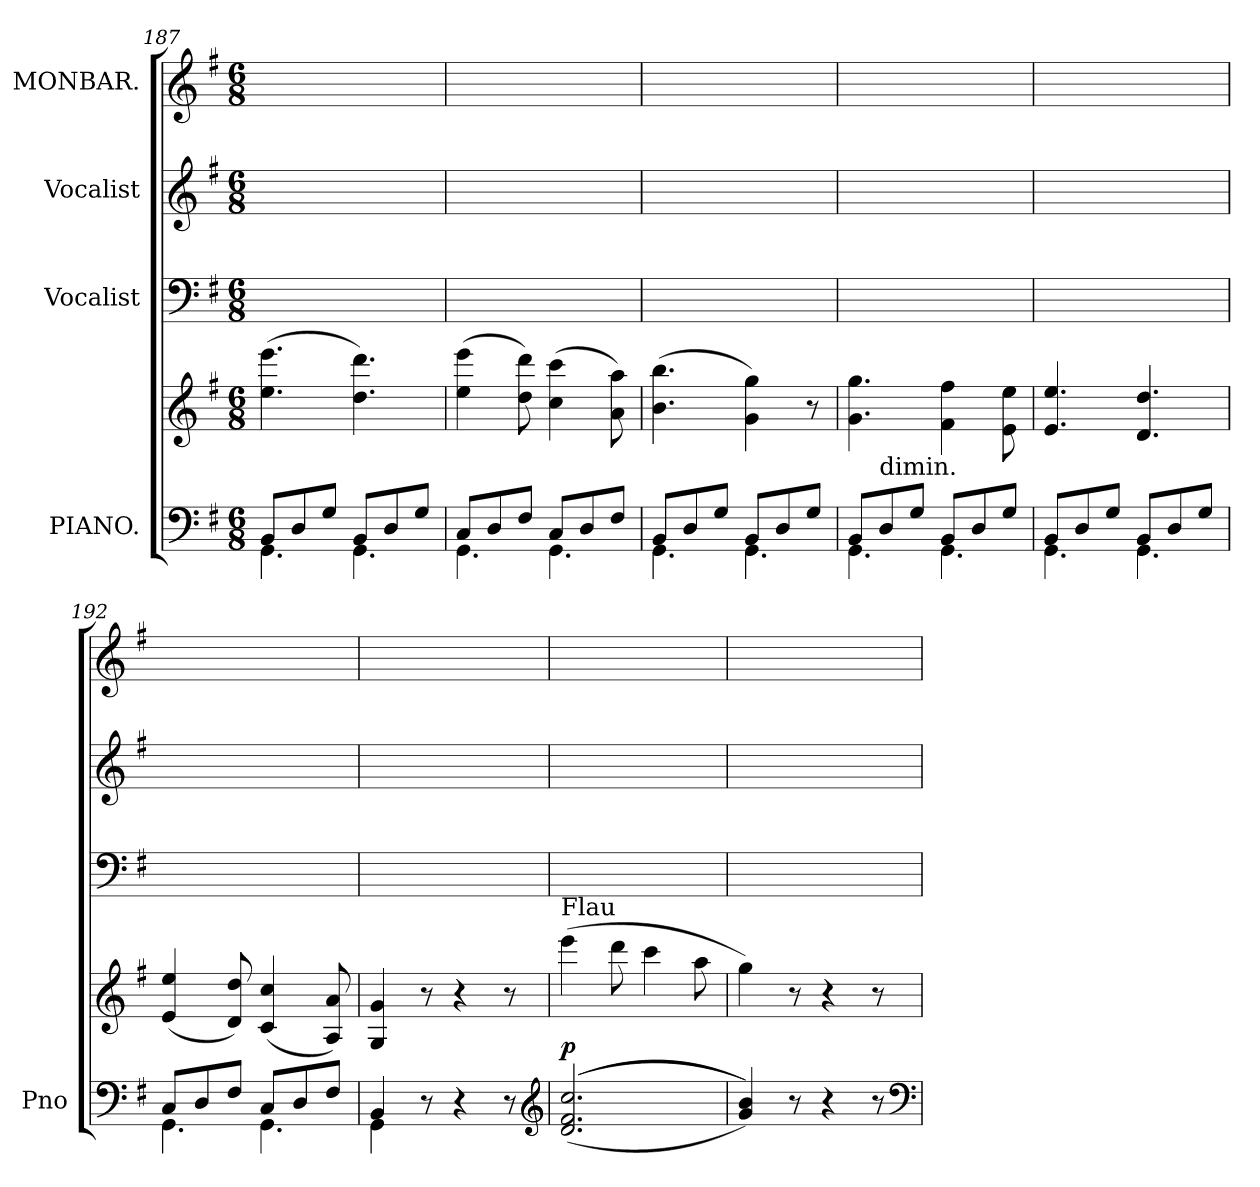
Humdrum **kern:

**kern	**kern	**dynam	**kern	**kern	**kern
*part4	*part4	*part4	*part3	*part2	*part1
*staff5	*staff4	*staff4/5	*staff3	*staff2	*staff1
*I"PIANO.	*	*	*I"Vocalist	*I"Vocalist	*I"MONBAR.
*I'Pno	*	*	*	*	*
*clefF4	*clefG2	*	*clefF4	*clefG2	*clefG2
*	*	*	*	*	*ITrd8c12
*k[f#]	*k[f#]	*	*k[f#]	*k[f#]	*k[f#]
*M6/8	*M6/8	*	*M6/8	*M6/8	*M6/8
=187	=187	=187	=187	=187	=187
*^	*	*	*	*	*
8BB/L	4.GG\	(4.ee\ 4.eee\	.	2.ryy	2.ryy	2.ryy
8D/	.	.	.	.	.	.
8G/J	.	.	.	.	.	.
8BB/L	4.GG\	4.dd\ 4.ddd\)	.	.	.	.
8D/	.	.	.	.	.	.
8G/J	.	.	.	.	.	.
=188	=188	=188	=188	=188	=188	=188
8C/L	4.GG\	(4ee\ 4eee\	.	2.ryy	2.ryy	2.ryy
8D/	.	.	.	.	.	.
8F#/J	.	8dd\ 8ddd\)	.	.	.	.
8C/L	4.GG\	(4cc\ 4ccc\	.	.	.	.
8D/	.	.	.	.	.	.
8F#/J	.	8a\ 8aa\)	.	.	.	.
=189	=189	=189	=189	=189	=189	=189
8BB/L	4.GG\	(4.b\ 4.bb\	.	2.ryy	2.ryy	2.ryy
8D/	.	.	.	.	.	.
8G/J	.	.	.	.	.	.
8BB/L	4.GG\	4g\ 4gg\)	.	.	.	.
8D/	.	.	.	.	.	.
8G/J	.	8r	.	.	.	.
=190	=190	=190	=190	=190	=190	=190
*	*	*^	*	*	*	*
8BB/L	4.GG\	4.g\ 4.gg\	8ryy	.	2.ryy	2.ryy	2.ryy
!	!	!	!LO:TX:c:t=dimin.	!	!	!	!
8D/	.	.	2ryy	.	.	.	.
8G/J	.	.	.	.	.	.	.
8BB/L	4.GG\	4f#\ 4ff#\	.	.	.	.	.
8D/	.	.	.	.	.	.	.
8G/J	.	8e\ 8ee\	8ryy	.	.	.	.
*	*	*v	*v	*	*	*	*
=191	=191	=191	=191	=191	=191	=191
8BB/L	4.GG\	4.e/ 4.ee/	.	2.ryy	2.ryy	2.ryy
8D/	.	.	.	.	.	.
8G/J	.	.	.	.	.	.
8BB/L	4.GG\	4.d/ 4.dd/	.	.	.	.
8D/	.	.	.	.	.	.
8G/J	.	.	.	.	.	.
=192	=192	=192	=192	=192	=192	=192
8C/L	4.GG\	(4e/ 4ee/	.	2.ryy	2.ryy	2.ryy
8D/	.	.	.	.	.	.
8F#/J	.	8d/ 8dd/)	.	.	.	.
8C/L	4.GG\	(4c/ 4cc/	.	.	.	.
8D/	.	.	.	.	.	.
8F#/J	.	8A/ 8a/)	.	.	.	.
=193	=193	=193	=193	=193	=193	=193
4BB/	4GG\	4G/ 4g/	.	2.ryy	2.ryy	2.ryy
8r	2ryy	8r	.	.	.	.
4r	.	4r	.	.	.	.
8r	.	8r	.	.	.	.
*v	*v	*	*	*	*	*
*clefG2	*	*	*	*	*
=194	=194	=194	=194	=194	=194
!	!LO:TX:a:t=Flau	!	!	!	!
(<(>(>2.d/ 2.f#/ 2.cc/	(4eee\	p	2.ryy	2.ryy	2.ryy
.	8ddd\	.	.	.	.
.	4ccc\	.	.	.	.
.	8aa\	.	.	.	.
=195	=195	=195	=195	=195	=195
4g/ 4b/)))	4gg\)	.	2.ryy	2.ryy	2.ryy
8r	8r	.	.	.	.
4r	4r	.	.	.	.
8r	8r	.	.	.	.
*clefF4	*	*	*	*	*
=	=	=	=	=	=
*-	*-	*-	*-	*-	*-
